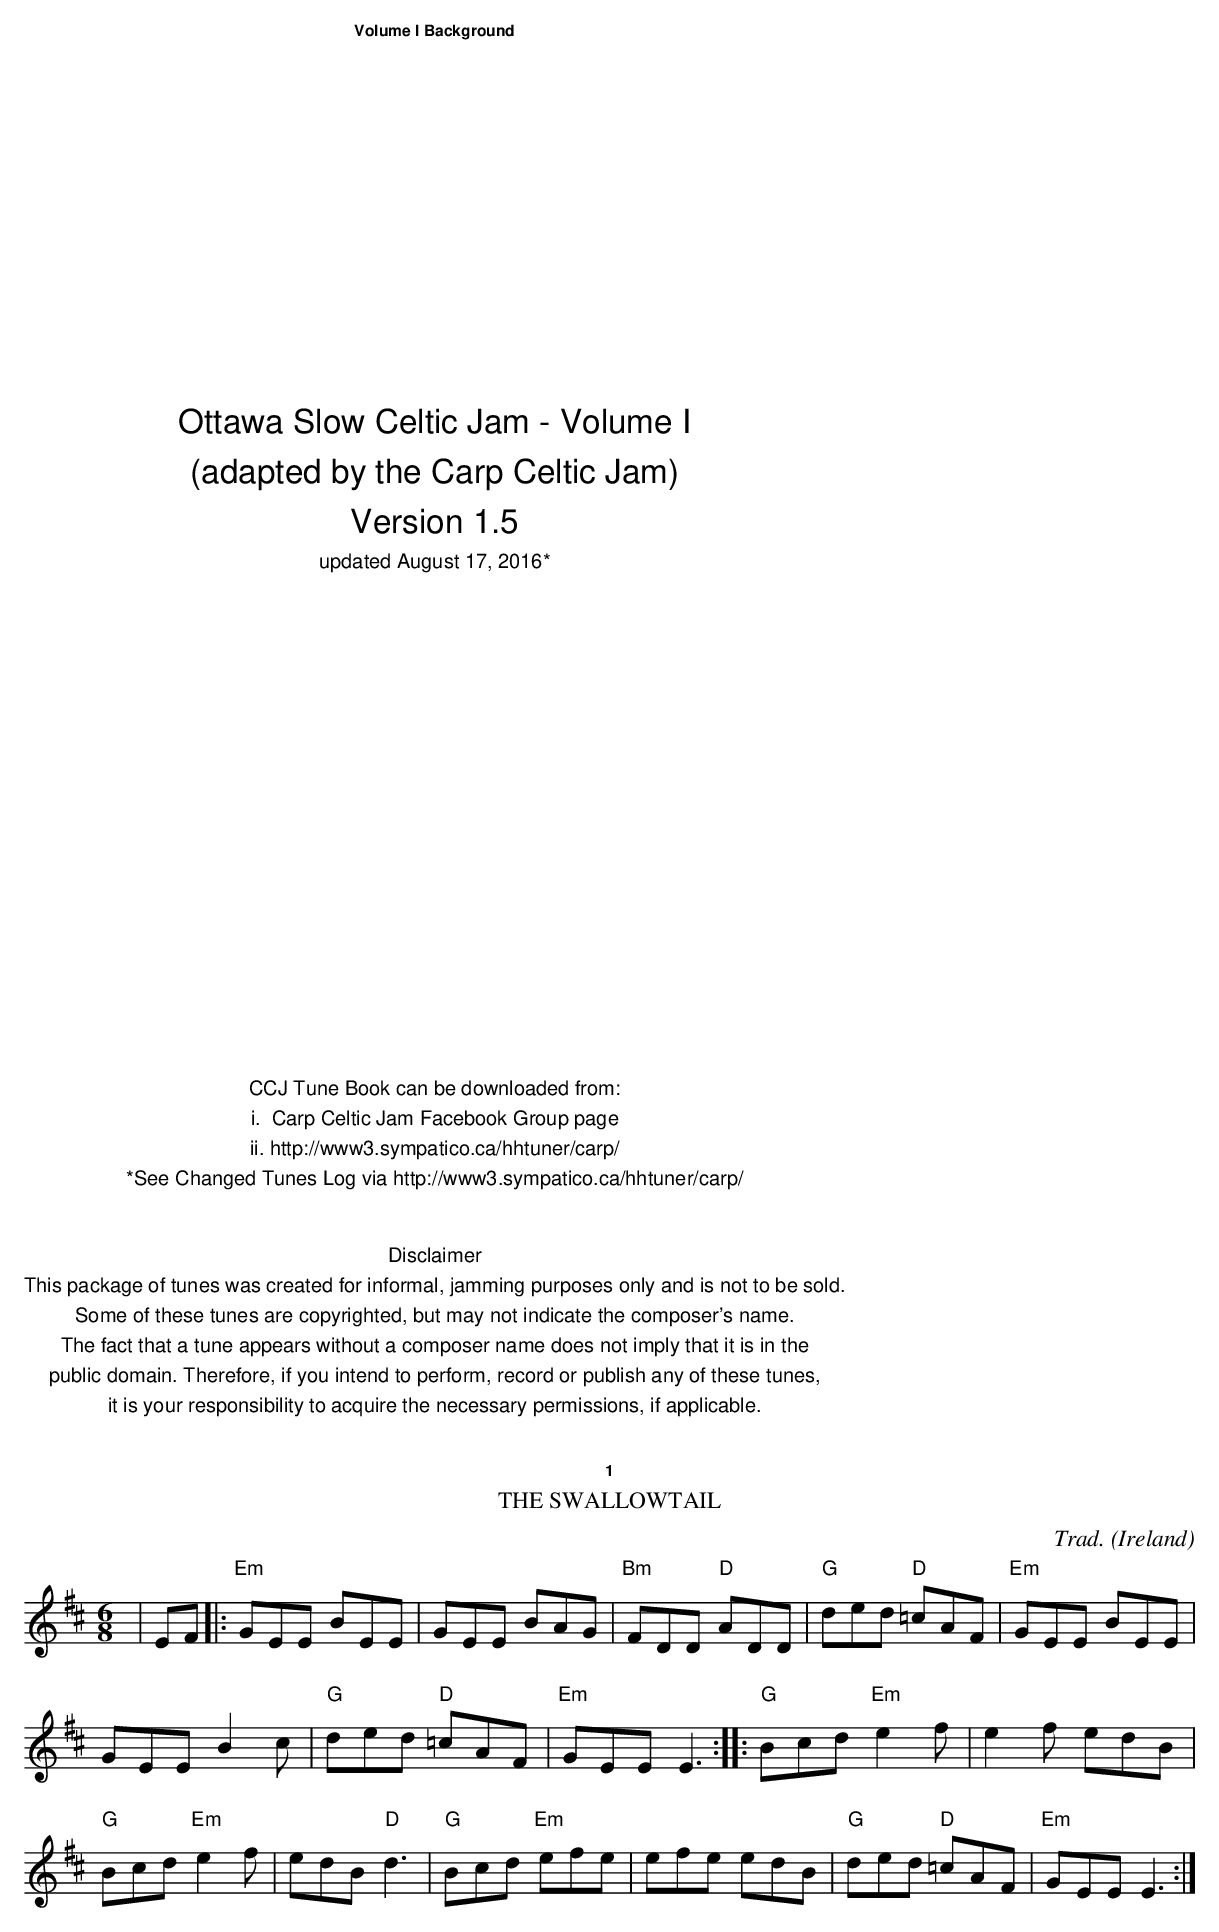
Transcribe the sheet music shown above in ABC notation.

X:1
T:The Swallowtail
C:Trad.
O:Ireland
M:6/8
L:1/8
Q:1/4=110
K:EDor
|EF|:"Em"GEE BEE|GEE BAG|"Bm"FDD "D"ADD|"G"ded "D"=cAF|"Em"GEE BEE|
GEE B2c|"G"ded "D"=cAF|"Em"GEE E3:||:"G"Bcd "Em"e2f|e2f edB|
"G"Bcd "Em"e2f|edB "D"d3|"G"Bcd "Em"efe|efe edB|"G"ded "D"=cAF|"Em"GEE E3:|
